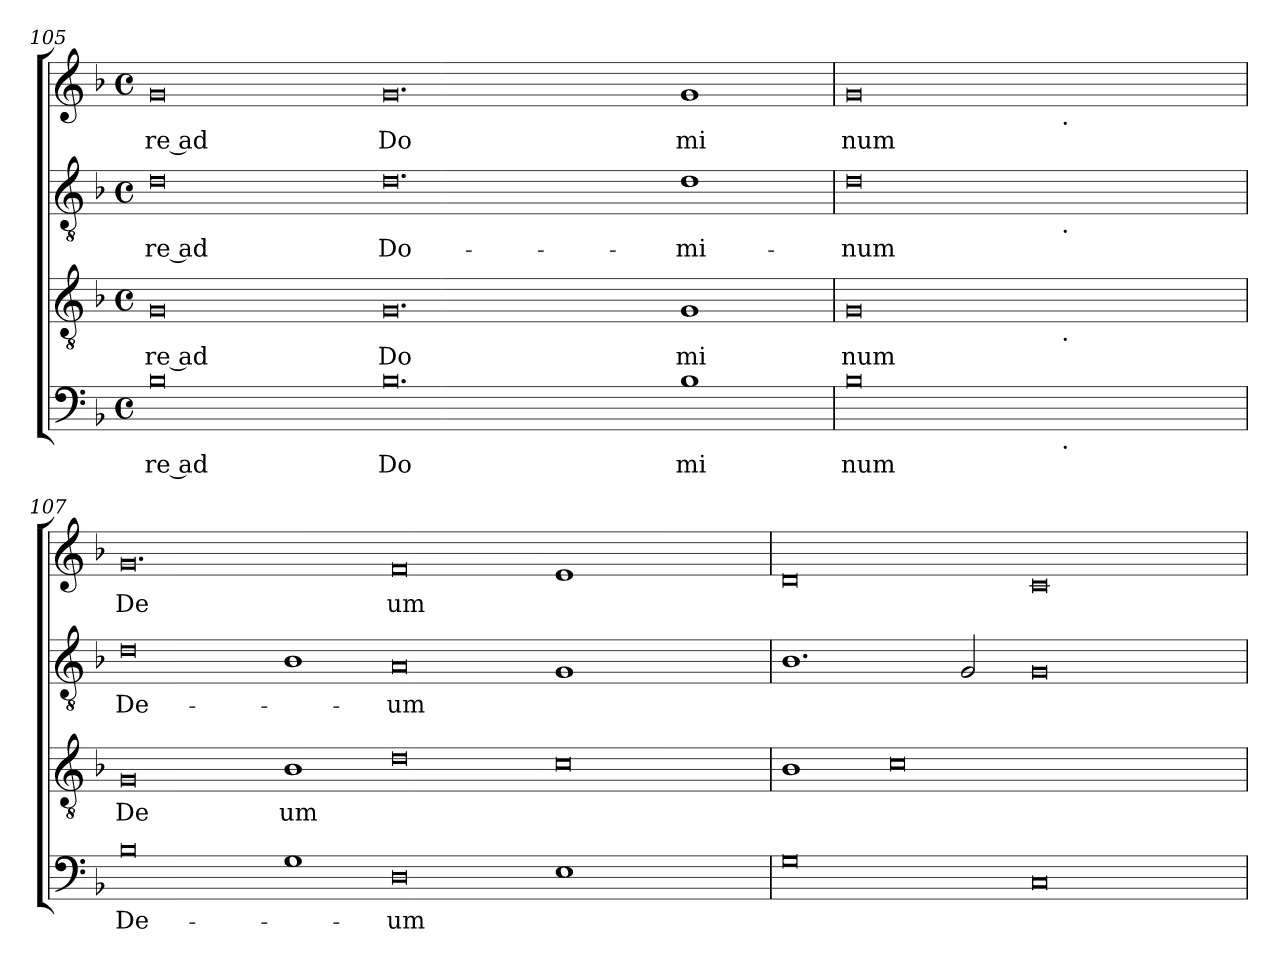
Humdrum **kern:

**kern	**text	**kern	**text	**kern	**text	**kern	**text
*part4	*part4	*part3	*part3	*part2	*part2	*part1	*part1
*staff4	*staff4	*staff3	*staff3	*staff2	*staff2	*staff1	*staff1
*clefF4	*	*clefGv2	*	*clefGv2	*	*clefG2	*
*k[b-]	*	*k[b-]	*	*k[b-]	*	*k[b-]	*
*F:	*	*F:	*	*F:	*	*F:	*
*M4/4	*	*M4/4	*	*M4/4	*	*M4/4	*
*met(c)	*	*met(c)	*	*met(c)	*	*met(c)	*
=105	=105	=105	=105	=105	=105	=105	=105
!	!LO:LY:b:rj	!	!LO:LY:b:rj	!	!LO:LY:b:rj	!	!LO:LY:b:rj
0B-	re ad	0G	re ad	0d	-re ad	0g	re ad
!	!LO:LY:b	!	!LO:LY:b	!	!LO:LY:b	!	!LO:LY:b
0.B-	Do	0.G	Do	0.d	Do-	0.g	Do
!	!LO:LY:b	!	!LO:LY:b	!	!LO:LY:b	!	!LO:LY:b
1B-	mi	1G	mi	1d	-mi-	1g	mi
=106	=106	=106	=106	=106	=106	=106	=106
!	!LO:LY:b	!	!LO:LY:b	!	!LO:LY:b	!	!LO:LY:b
*^	*	*^	*	*^	*	*^	*
0B-	1ryy	num	0G	1ryy	num	0d	1ryy	-num	0g	1ryy	num
.	8..ryy	.	.	8..ryy	.	.	8..ryy	.	.	8..ryy	.
!	!	!	!	!	!	!	!	!	!	!LO:TX:b:t=.	!
!	!	!	!	!	!	!	!LO:TX:b:t=.	!	!	!	!
!	!	!	!	!LO:TX:b:t=.	!	!	!	!	!	!	!
!	!LO:TX:b:t=.	!	!	!	!	!	!	!	!	!	!
.	2ryy	.	.	2ryy	.	.	2ryy	.	.	2ryy	.
.	4ryy	.	.	4ryy	.	.	4ryy	.	.	4ryy	.
.	32ryy	.	.	32ryy	.	.	32ryy	.	.	32ryy	.
!!LO:LB:g=z
=107	=107	=107	=107	=107	=107	=107	=107	=107	=107	=107	=107
!	!	!LO:LY:b	!	!	!LO:LY:b	!	!	!LO:LY:b	!	!	!LO:LY:b
*v	*v	*	*	*	*	*v	*v	*	*v	*v	*
*	*	*v	*v	*	*	*	*	*
0B-	De-	0G	De	0d	De-	0.g	De
!	!	!	!LO:LY:b	!	!	!	!
1G	.	1B-	um	1B-	.	.	.
!	!LO:LY:b	!	!	!	!LO:LY:b	!	!LO:LY:b
0D	-um	0d	.	0A	-um	0f	um
1E	.	0c	.	1G	.	1e	.
1ryy	.	.	.	1ryy	.	1ryy	.
=108	=108	=108	=108	=108	=108	=108	=108
0G	.	1B-	.	1.B-	.	0d	.
.	.	0c	.	.	.	.	.
.	.	.	.	2G/	.	.	.
0C	.	.	.	0G	.	0c	.
.	.	1ryy	.	.	.	.	.
=	=	=	=	=	=	=	=
*-	*-	*-	*-	*-	*-	*-	*-
